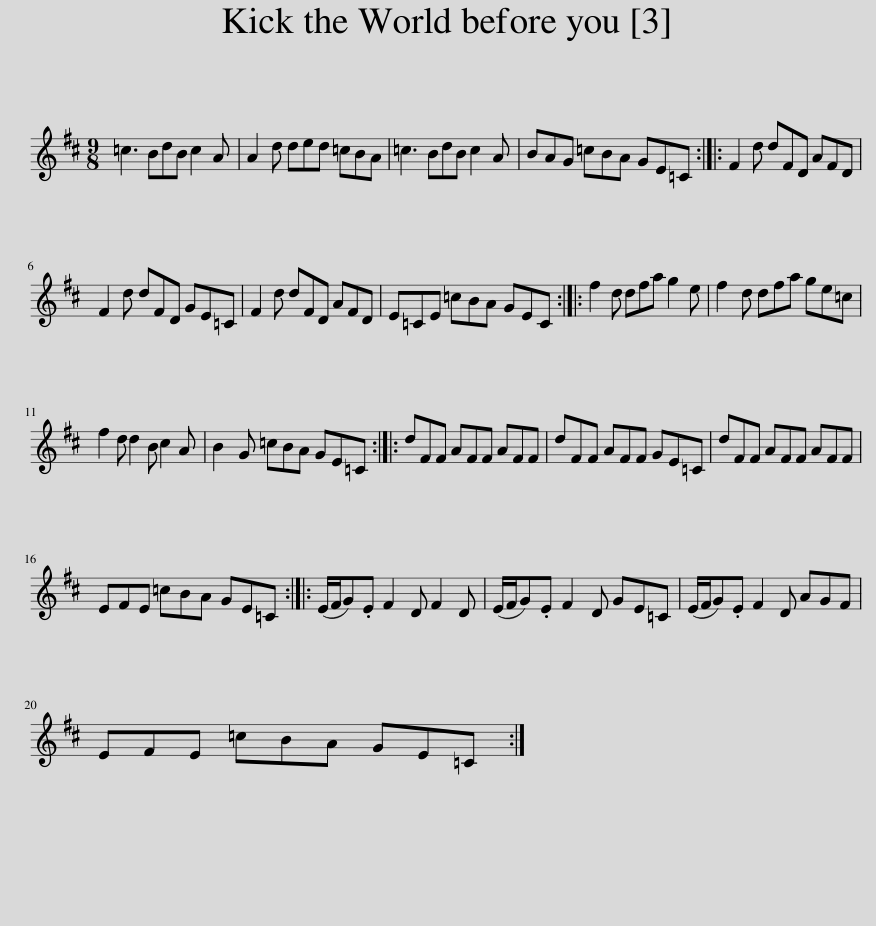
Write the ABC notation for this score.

X:1
L:1/8
M:9/8
I:linebreak $
K:D
V:1 treble
V:1
 =c3 BdB c2 A | A2 d ded =cBA | =c3 BdB c2 A | BAG =cBA GE=C :: F2 d dFD AFD |$ %5
 F2 d dFD GE=C | F2 d dFD AFD | E=CE =cBA GEC :: f2 d dfa g2 e | f2 d dfa ge=c |$ %10
 f2 d d2 B c2 A | B2 G =cBA GE=C :: dFF AFF AFF | dFF AFF GE=C | dFF AFF AFF |$ %15
 EFE =cBA GE=C :: (E/F/G).E F2 D F2 D | (E/F/G).E F2 D GE=C | (E/F/G).E F2 D AGF |$ EFE =cBA GE=C :| %20
